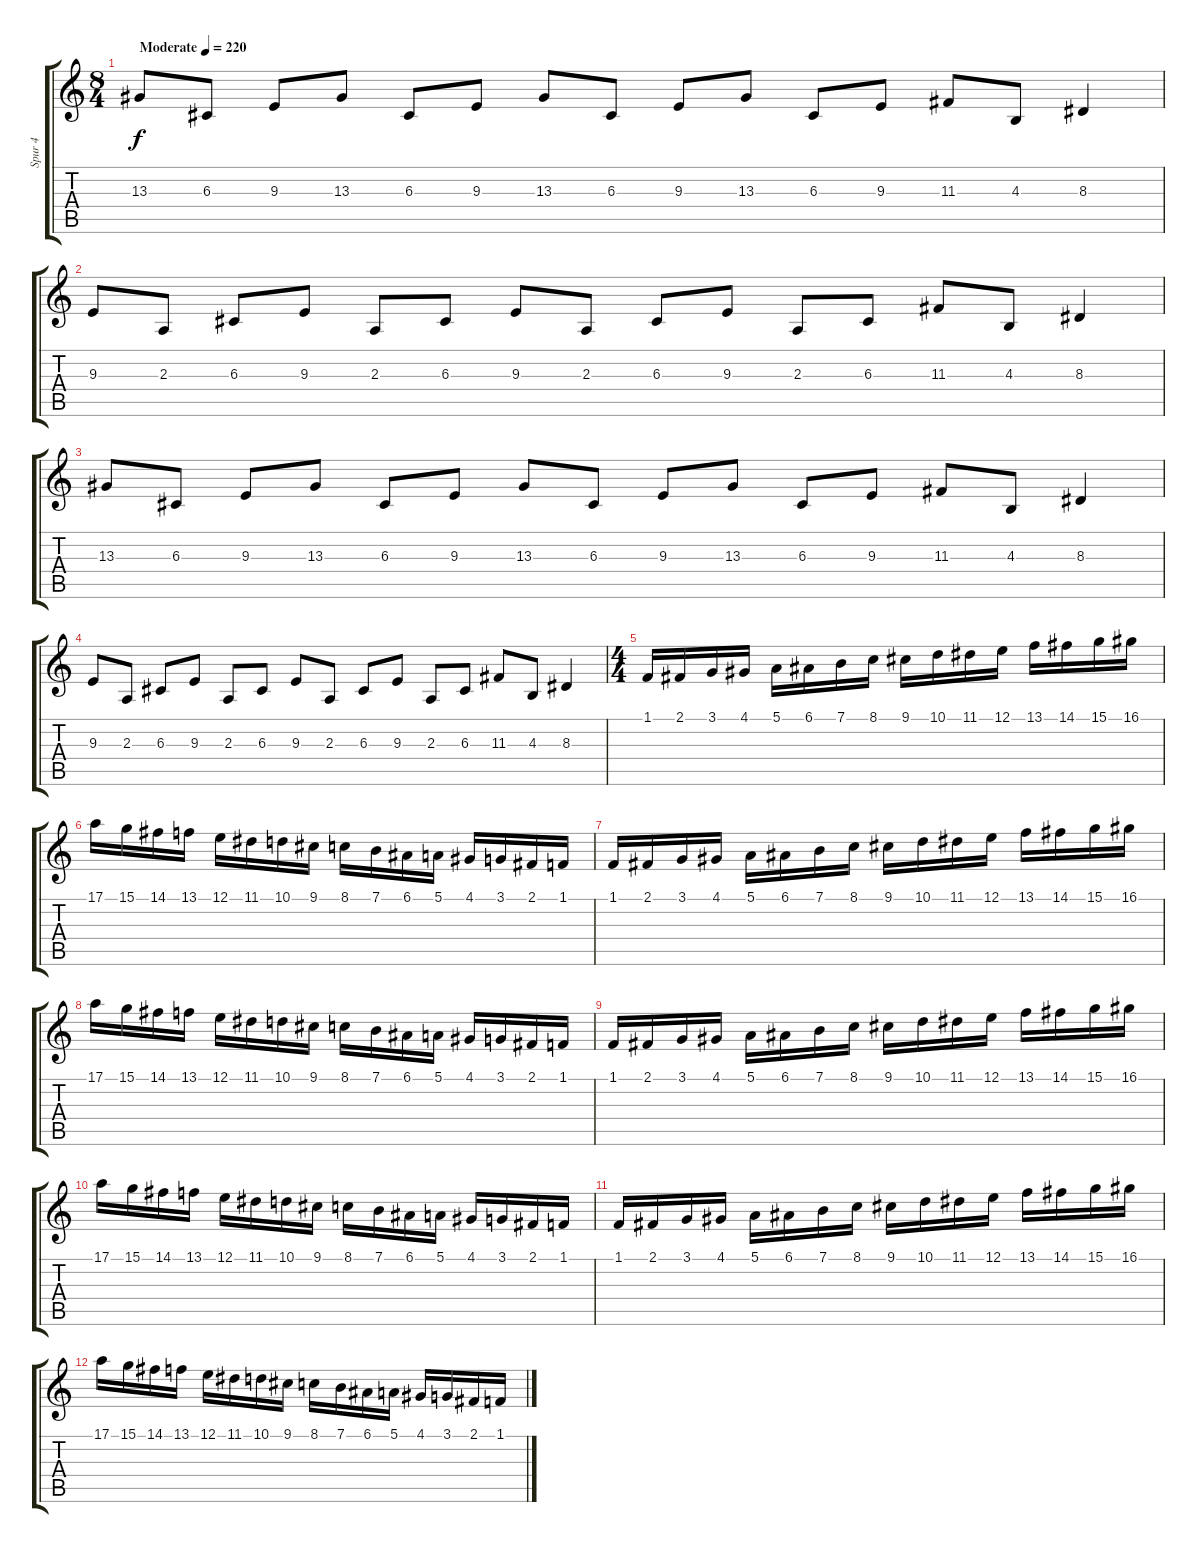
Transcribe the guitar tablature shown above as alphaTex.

\track ("Spur 4" "Spur 4") {instrument lead1square}
\staff {score tabs}
\tuning (E4 B3 G3 D3 A2 D2) {hide}
\ts (8 4)
\tempo (220 "Moderate")
\clef g2
\ks c
13.3.8{dy f instrument lead1square} 6.3.8 9.3.8 13.3.8 6.3.8 9.3.8 13.3.8 6.3.8 9.3.8 13.3.8 6.3.8 9.3.8 11.3.8 4.3.8 8.3.4 |
9.3.8 2.3.8 6.3.8 9.3.8 2.3.8 6.3.8 9.3.8 2.3.8 6.3.8 9.3.8 2.3.8 6.3.8 11.3.8 4.3.8 8.3.4 |
13.3.8 6.3.8 9.3.8 13.3.8 6.3.8 9.3.8 13.3.8 6.3.8 9.3.8 13.3.8 6.3.8 9.3.8 11.3.8 4.3.8 8.3.4 |
9.3.8 2.3.8 6.3.8 9.3.8 2.3.8 6.3.8 9.3.8 2.3.8 6.3.8 9.3.8 2.3.8 6.3.8 11.3.8 4.3.8 8.3.4 |
\ts (4 4)
1.1.16{volume 7 instrument lead2sawtooth} 2.1.16 3.1.16 4.1.16 5.1.16 6.1.16 7.1.16 8.1.16 9.1.16 10.1.16 11.1.16 12.1.16 13.1.16 14.1.16 15.1.16 16.1.16 |
17.1.16 15.1.16 14.1.16 13.1.16 12.1.16 11.1.16 10.1.16 9.1.16 8.1.16 7.1.16 6.1.16 5.1.16 4.1.16 3.1.16 2.1.16 1.1.16 |
1.1.16 2.1.16 3.1.16 4.1.16 5.1.16 6.1.16 7.1.16 8.1.16 9.1.16 10.1.16 11.1.16 12.1.16 13.1.16 14.1.16 15.1.16 16.1.16 |
17.1.16 15.1.16 14.1.16 13.1.16 12.1.16 11.1.16 10.1.16 9.1.16 8.1.16 7.1.16 6.1.16 5.1.16 4.1.16 3.1.16 2.1.16 1.1.16 |
1.1.16 2.1.16 3.1.16 4.1.16 5.1.16 6.1.16 7.1.16 8.1.16 9.1.16 10.1.16 11.1.16 12.1.16 13.1.16 14.1.16 15.1.16 16.1.16 |
17.1.16 15.1.16 14.1.16 13.1.16 12.1.16 11.1.16 10.1.16 9.1.16 8.1.16 7.1.16 6.1.16 5.1.16 4.1.16 3.1.16 2.1.16 1.1.16 |
1.1.16 2.1.16 3.1.16 4.1.16 5.1.16 6.1.16 7.1.16 8.1.16 9.1.16 10.1.16 11.1.16 12.1.16 13.1.16 14.1.16 15.1.16 16.1.16 |
17.1.16 15.1.16 14.1.16 13.1.16 12.1.16 11.1.16 10.1.16 9.1.16 8.1.16 7.1.16 6.1.16 5.1.16 4.1.16 3.1.16 2.1.16 1.1.16
